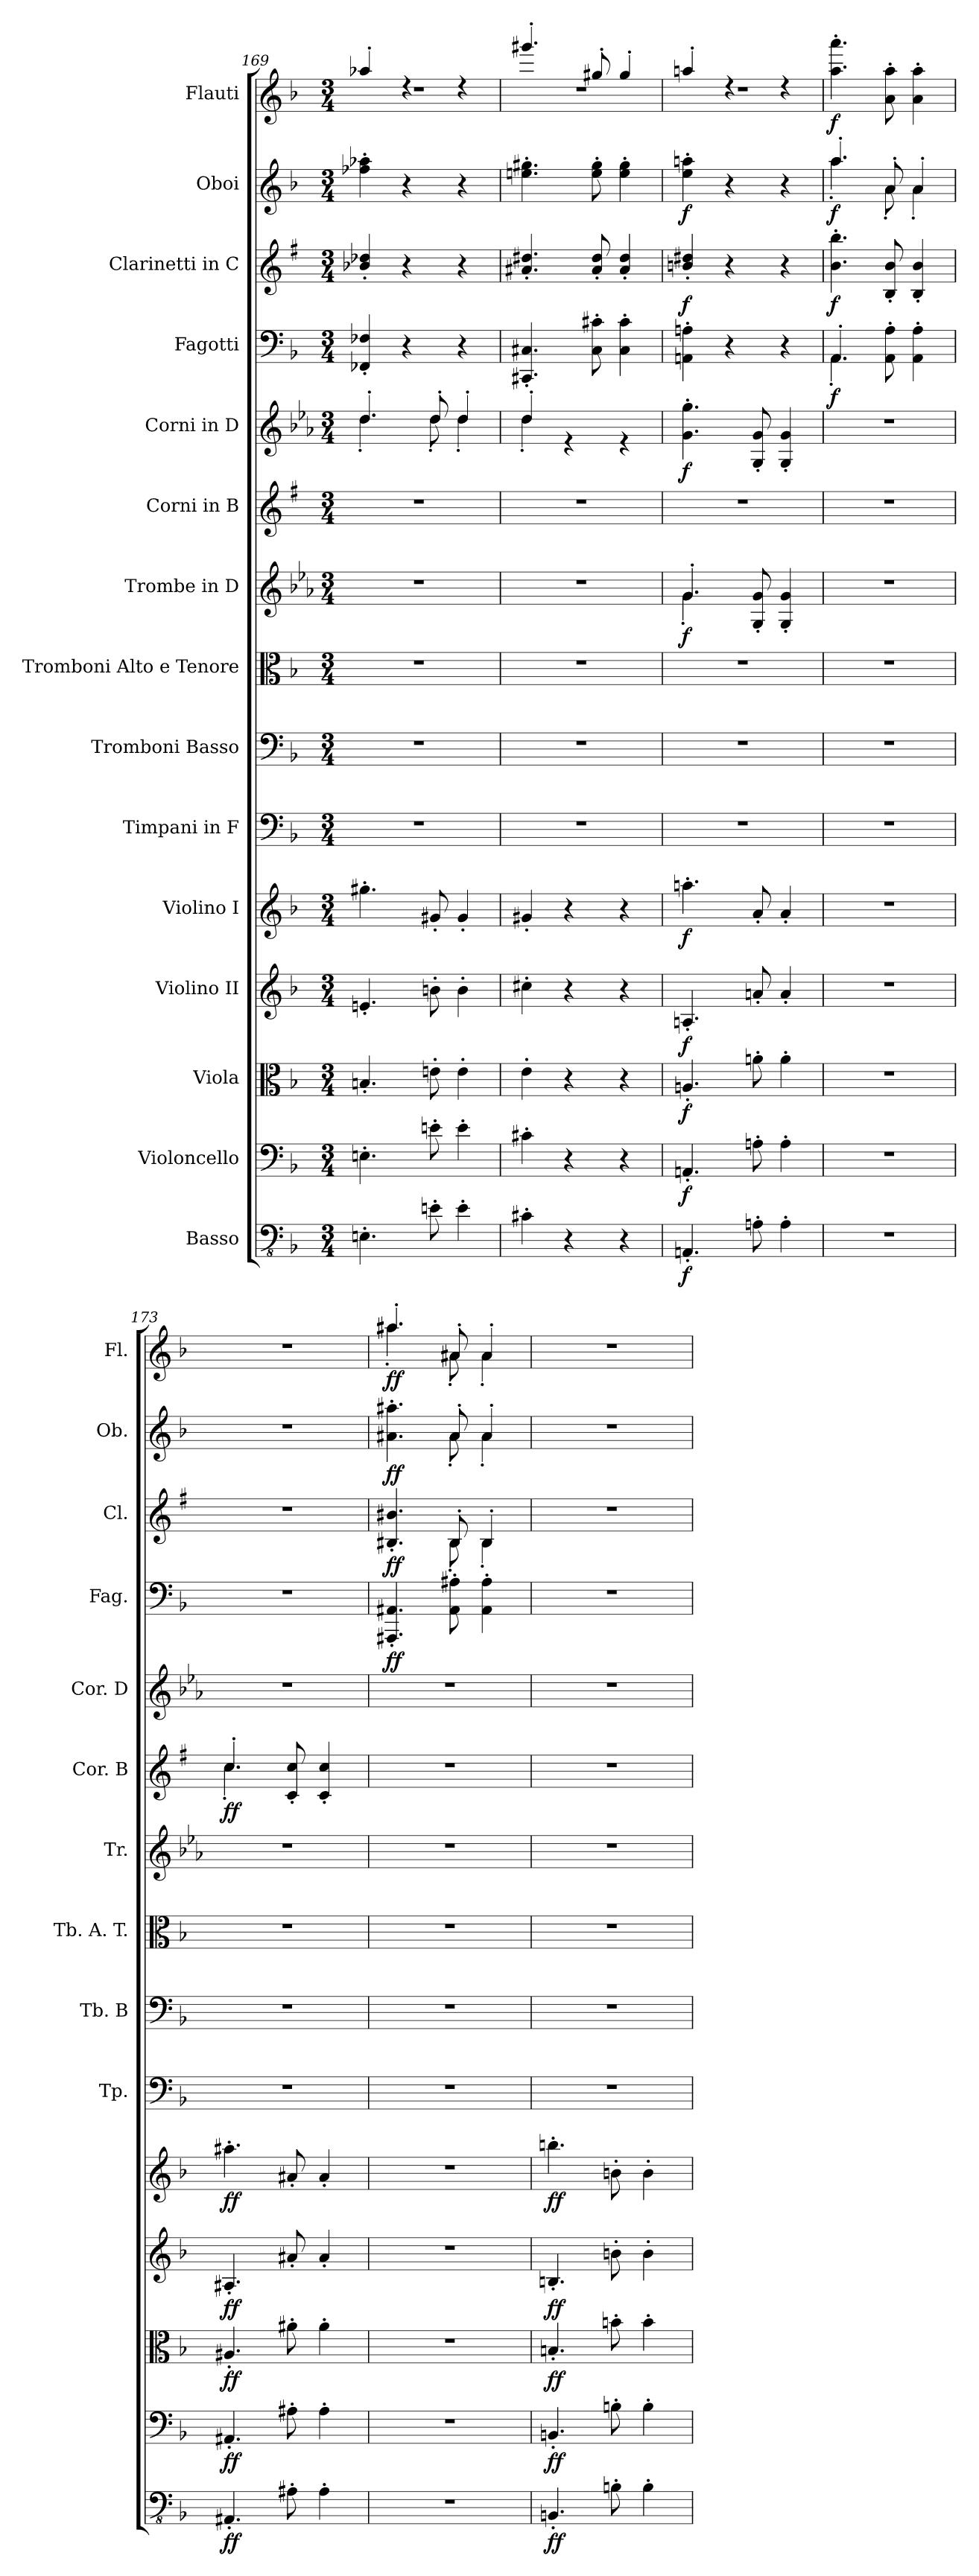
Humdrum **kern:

**kern	**dynam	**kern	**dynam	**kern	**dynam	**kern	**dynam	**kern	**dynam	**kern	**kern	**kern	**kern	**dynam	**kern	**dynam	**kern	**dynam	**kern	**dynam	**kern	**dynam	**kern	**dynam	**kern	**dynam
*part15	*part15	*part14	*part14	*part13	*part13	*part12	*part12	*part11	*part11	*part10	*part9	*part8	*part7	*part7	*part6	*part6	*part5	*part5	*part4	*part4	*part3	*part3	*part2	*part2	*part1	*part1
*staff15	*staff15	*staff14	*staff14	*staff13	*staff13	*staff12	*staff12	*staff11	*staff11	*staff10	*staff9	*staff8	*staff7	*staff7	*staff6	*staff6	*staff5	*staff5	*staff4	*staff4	*staff3	*staff3	*staff2	*staff2	*staff1	*staff1
*I"Basso	*	*I"Violoncello	*	*I"Viola	*	*I"Violino II	*	*I"Violino I	*	*I"Timpani in F	*I"Tromboni Basso	*I"Tromboni Alto e Tenore	*I"Trombe in D	*	*I"Corni in B	*	*I"Corni in D	*	*I"Fagotti	*	*I"Clarinetti in C	*	*I"Oboi	*	*I"Flauti	*
*	*	*	*	*	*	*	*	*	*	*I'Tp.	*I'Tb. B	*I'Tb. A. T.	*I'Tr.	*	*I'Cor. B	*	*I'Cor. D	*	*I'Fag.	*	*I'Cl.	*	*I'Ob.	*	*I'Fl.	*
*clefFv4	*	*clefF4	*	*clefC3	*	*clefG2	*	*clefG2	*	*clefF4	*clefF4	*clefC3	*clefG2	*	*clefG2	*	*clefG2	*	*clefF4	*	*clefG2	*	*clefG2	*	*clefG2	*
*	*	*	*	*	*	*	*	*	*	*	*	*	*ITrd-1c-2	*	*ITrd1c2	*	*ITrd6c10	*	*	*	*ITrd1c2	*	*	*	*	*
*k[b-]	*	*k[b-]	*	*k[b-]	*	*k[b-]	*	*k[b-]	*	*k[b-]	*k[b-]	*k[b-]	*k[b-]	*	*k[b-]	*	*k[b-]	*	*k[b-]	*	*k[b-]	*	*k[b-]	*	*k[b-]	*
*M3/4	*	*M3/4	*	*M3/4	*	*M3/4	*	*M3/4	*	*M3/4	*M3/4	*M3/4	*M3/4	*	*M3/4	*	*M3/4	*	*M3/4	*	*M3/4	*	*M3/4	*	*M3/4	*
=169	=169	=169	=169	=169	=169	=169	=169	=169	=169	=169	=169	=169	=169	=169	=169	=169	=169	=169	=169	=169	=169	=169	=169	=169	=169	=169
*	*	*	*	*	*	*	*	*	*	*	*	*	*	*	*	*	*^	*	*	*	*	*	*	*	*^	*
4.EEn'\	.	4.En'\	.	4.Bn'/	.	4.en'/	.	4.gg#X'\	.	2.r	2.r	2.r	2.r	.	2.r	.	4.e'/	4.e'\	.	4FF-X/' 4F-X/'	.	4a-X/' 4cc-X/'	.	4ff-X\' 4aa-X\'	.	4aa-X'/	2.rdd	.
.	.	.	.	.	.	.	.	.	.	.	.	.	.	.	.	.	.	.	.	4r	.	4r	.	4r	.	4rdd	.	.
8En'\	.	8en'\	.	8en'\	.	8bn'\	.	8g#X'/	.	.	.	.	.	.	.	.	8e'/	8e'\	.	.	.	.	.	.	.	.	.	.
4E'\	.	4e'\	.	4e'\	.	4b'\	.	4g#'/	.	.	.	.	.	.	.	.	4e'/	4e'\	.	4r	.	4r	.	4r	.	4rdd	.	.
=170	=170	=170	=170	=170	=170	=170	=170	=170	=170	=170	=170	=170	=170	=170	=170	=170	=170	=170	=170	=170	=170	=170	=170	=170	=170	=170	=170	=170
4C#X'\	.	4c#X'\	.	4e'\	.	4cc#X'\	.	4g#X'/	.	2.r	2.r	2.r	2.r	.	2.r	.	4e'/	4e'\	.	4.CC#X/' 4.C#X/'	.	4.g#X/' 4.cc#X/'	.	4.een\' 4.gg#X\'	.	4.ggg#X'/	2.rdd	.
4r	.	4r	.	4r	.	4r	.	4r	.	.	.	.	.	.	.	.	4re	2ryy	.	.	.	.	.	.	.	.	.	.
.	.	.	.	.	.	.	.	.	.	.	.	.	.	.	.	.	.	.	.	8C#\' 8c#X\'	.	8g#/' 8cc#/'	.	8ee\' 8gg#\'	.	8gg#X'/	.	.
4r	.	4r	.	4r	.	4r	.	4r	.	.	.	.	.	.	.	.	4re	.	.	4C#\' 4c#\'	.	4g#/' 4cc#/'	.	4ee\' 4gg#\'	.	4gg#'/	.	.
*	*	*	*	*	*	*	*	*	*	*	*	*	*	*	*	*	*v	*v	*	*	*	*	*	*	*	*	*	*
=171	=171	=171	=171	=171	=171	=171	=171	=171	=171	=171	=171	=171	=171	=171	=171	=171	=171	=171	=171	=171	=171	=171	=171	=171	=171	=171	=171
*	*	*	*	*	*	*	*	*	*	*	*	*	*^	*	*	*	*	*	*	*	*	*	*	*	*	*	*
!	!LO:DY:b	!	!LO:DY:b	!	!LO:DY:b	!	!LO:DY:b	!	!LO:DY:b	!	!	!	!	!	!LO:DY:b	!	!	!	!LO:DY:b	!	!	!	!LO:DY:b	!	!LO:DY:b	!	!	!
4.AAAn'/	f	4.AAn'/	f	4.An'/	f	4.An'/	f	4.aan'\	f	2.r	2.r	2.r	4.a'/	4.a'\	f	2.r	.	4.A\' 4.a\'	f	4AAn\' 4An\'	.	4an/' 4cc#X/'	f	4ee\' 4aan\'	f	4aan'/	2.rdd	.
.	.	.	.	.	.	.	.	.	.	.	.	.	.	.	.	.	.	.	.	4r	.	4r	.	4r	.	4rdd	.	.
8AAn'\	.	8An'\	.	8an'\	.	8an'/	.	8a'/	.	.	.	.	8A/' 8a/'	4.ryy	.	.	.	8AA/' 8A/'	.	.	.	.	.	.	.	.	.	.
4AA'\	.	4A'\	.	4a'\	.	4a'/	.	4a'/	.	.	.	.	4A/' 4a/'	.	.	.	.	4AA/' 4A/'	.	4r	.	4r	.	4r	.	4rdd	.	.
*	*	*	*	*	*	*	*	*	*	*	*	*	*v	*v	*	*	*	*	*	*	*	*	*	*	*	*v	*v	*
=172	=172	=172	=172	=172	=172	=172	=172	=172	=172	=172	=172	=172	=172	=172	=172	=172	=172	=172	=172	=172	=172	=172	=172	=172	=172	=172
*	*	*	*	*	*	*	*	*	*	*	*	*	*	*	*	*	*	*	*^	*	*	*	*^	*	*	*
!	!	!	!	!	!	!	!	!	!	!	!	!	!	!	!	!	!	!	!	!	!LO:DY:b	!	!LO:DY:b	!	!	!LO:DY:b	!	!LO:DY:b
2.r	.	2.r	.	2.r	.	2.r	.	2.r	.	2.r	2.r	2.r	2.r	.	2.r	.	2.r	.	4.AA'/	4.AA'\	f	4.a\' 4.aa\'	f	4.aa'/	4.aa'\	f	4.aa\' 4.aaa\'	f
.	.	.	.	.	.	.	.	.	.	.	.	.	.	.	.	.	.	.	8AA\' 8A\'	4.ryy	.	8A/' 8a/'	.	8a'/	8a'\	.	8a\' 8aa\'	.
.	.	.	.	.	.	.	.	.	.	.	.	.	.	.	.	.	.	.	4AA\' 4A\'	.	.	4A/' 4a/'	.	4a'/	4a'\	.	4a\' 4aa\'	.
*	*	*	*	*	*	*	*	*	*	*	*	*	*	*	*	*	*	*	*v	*v	*	*	*	*	*	*	*	*
=173	=173	=173	=173	=173	=173	=173	=173	=173	=173	=173	=173	=173	=173	=173	=173	=173	=173	=173	=173	=173	=173	=173	=173	=173	=173	=173	=173
*	*	*	*	*	*	*	*	*	*	*	*	*	*	*	*^	*	*	*	*	*	*	*	*	*	*	*	*
!	!LO:DY:b	!	!LO:DY:b	!	!LO:DY:b	!	!LO:DY:b	!	!LO:DY:b	!	!	!	!	!	!	!	!LO:DY:b	!	!	!	!	!	!	!	!	!	!	!
*	*	*	*	*	*	*	*	*	*	*	*	*	*	*	*	*	*	*	*	*	*	*	*	*v	*v	*	*	*
4.AAA#X'/	ff	4.AA#X'/	ff	4.A#X'/	ff	4.A#X'/	ff	4.aa#X'\	ff	2.r	2.r	2.r	2.r	.	4.b-'/	4.b-'\	ff	2.r	.	2.r	.	2.r	.	2.r	.	2.r	.
8AA#X'\	.	8A#X'\	.	8a#X'\	.	8a#X'/	.	8a#X'/	.	.	.	.	.	.	8B-/' 8b-/'	4.ryy	.	.	.	.	.	.	.	.	.	.	.
4AA#'\	.	4A#'\	.	4a#'\	.	4a#'/	.	4a#'/	.	.	.	.	.	.	4B-/' 4b-/'	.	.	.	.	.	.	.	.	.	.	.	.
*	*	*	*	*	*	*	*	*	*	*	*	*	*	*	*v	*v	*	*	*	*	*	*	*	*	*	*	*
=174	=174	=174	=174	=174	=174	=174	=174	=174	=174	=174	=174	=174	=174	=174	=174	=174	=174	=174	=174	=174	=174	=174	=174	=174	=174	=174
*	*	*	*	*	*	*	*	*	*	*	*	*	*	*	*	*	*	*	*	*	*^	*	*^	*	*^	*
!	!	!	!	!	!	!	!	!	!	!	!	!	!	!	!	!	!	!	!	!LO:DY:b	!	!	!LO:DY:b	!	!	!LO:DY:b	!	!	!LO:DY:b
2.r	.	2.r	.	2.r	.	2.r	.	2.r	.	2.r	2.r	2.r	2.r	.	2.r	.	2.r	.	4.AAA#X/' 4.AA#X/'	ff	4.A#X/' 4.a#X/'	4.ryy	ff	4.a#X\' 4.aa#X\'	4.ryy	ff	4.aa#X'/	4.aa#'\	ff
.	.	.	.	.	.	.	.	.	.	.	.	.	.	.	.	.	.	.	8AA#\' 8A#X\'	.	8A#'/	8A#'\	.	8a#'/	8a#'\	.	8a#X'/	8a#'\	.
.	.	.	.	.	.	.	.	.	.	.	.	.	.	.	.	.	.	.	4AA#\' 4A#\'	.	4A#'/	4A#'\	.	4a#'/	4a#'\	.	4a#'/	4a#'\	.
=175	=175	=175	=175	=175	=175	=175	=175	=175	=175	=175	=175	=175	=175	=175	=175	=175	=175	=175	=175	=175	=175	=175	=175	=175	=175	=175	=175	=175	=175
!	!LO:DY:b	!	!LO:DY:b	!	!LO:DY:b	!	!LO:DY:b	!	!LO:DY:b	!	!	!	!	!	!	!	!	!	!	!	!	!	!	!	!	!	!	!	!
*	*	*	*	*	*	*	*	*	*	*	*	*	*	*	*	*	*	*	*	*	*v	*v	*	*	*	*	*v	*v	*
*	*	*	*	*	*	*	*	*	*	*	*	*	*	*	*	*	*	*	*	*	*	*	*v	*v	*	*	*
4.BBBn'/	ff	4.BBn'/	ff	4.Bn'/	ff	4.Bn'/	ff	4.bbn'\	ff	2.r	2.r	2.r	2.r	.	2.r	.	2.r	.	2.r	.	2.r	.	2.r	.	2.r	.
8BBn'\	.	8Bn'\	.	8bn'\	.	8bn'\	.	8bn'\	.	.	.	.	.	.	.	.	.	.	.	.	.	.	.	.	.	.
4BB'\	.	4B'\	.	4b'\	.	4b'\	.	4b'\	.	.	.	.	.	.	.	.	.	.	.	.	.	.	.	.	.	.
=	=	=	=	=	=	=	=	=	=	=	=	=	=	=	=	=	=	=	=	=	=	=	=	=	=	=
*-	*-	*-	*-	*-	*-	*-	*-	*-	*-	*-	*-	*-	*-	*-	*-	*-	*-	*-	*-	*-	*-	*-	*-	*-	*-	*-
